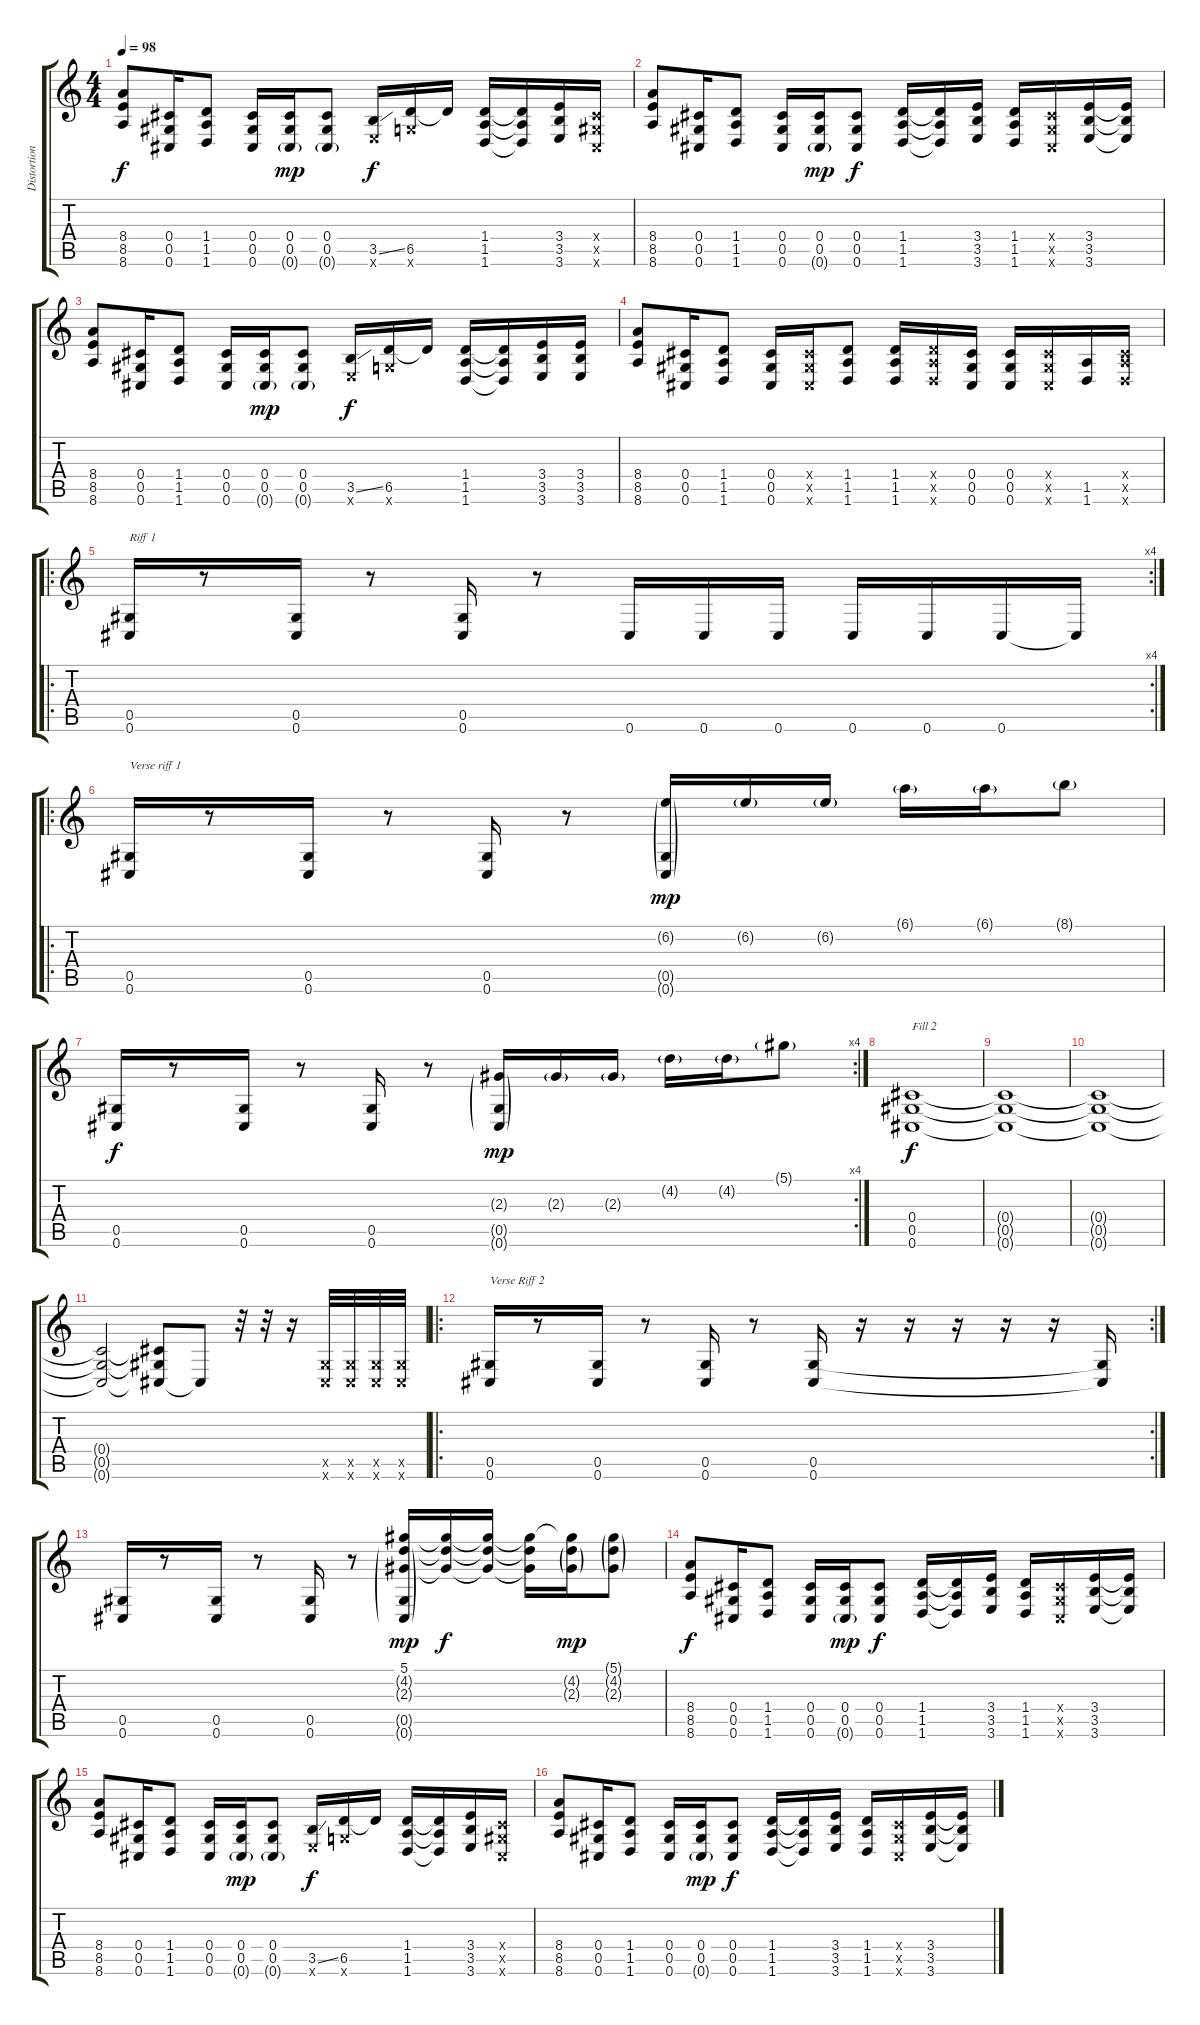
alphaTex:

\track ("Distortion" "Distortion") {instrument distortionguitar}
\staff {score tabs}
\tuning (Eb4 Bb3 Gb3 Db3 Ab2 Db2) {hide}
\ts (4 4)
\tempo 98
\clef g2
\ks c
(8.4 8.5 8.6).8{dy f} (0.4 0.5 0.6).16 (1.4 1.5 1.6).8 (0.4 0.5 0.6).16 (0.4 0.5 0.6{g}).16{dy mp} (0.4 0.5 0.6{g}).8 (3.5{ss} 3.6{x}).16{dy f} (6.5 6.6{x}).16 6.5{t}.16 (1.4 1.5 1.6).16 (1.4{t} 1.5{t} 1.6{t}).16 (3.4 3.5 3.6).16 (0.4{x} 0.5{x} 0.6{x}).16 |
(8.4 8.5 8.6).8 (0.4 0.5 0.6).16 (1.4 1.5 1.6).8 (0.4 0.5 0.6).16 (0.4 0.5 0.6{g}).16{dy mp} (0.4 0.5 0.6).8{dy f} (1.4 1.5 1.6).16 (1.4{t} 1.5{t} 1.6{t}).16 (3.4 3.5 3.6).16 (1.4 1.5 1.6).16 (0.4{x} 0.5{x} 0.6{x}).16 (3.4 3.5 3.6).16 (3.4{t} 3.5{t} 3.6{t}).16 |
(8.4 8.5 8.6).8 (0.4 0.5 0.6).16 (1.4 1.5 1.6).8 (0.4 0.5 0.6).16 (0.4 0.5 0.6{g}).16{dy mp} (0.4 0.5 0.6{g}).8 (3.5{ss} 3.6{x}).16{dy f} (6.5 6.6{x}).16 6.5{t}.16 (1.4 1.5 1.6).16 (1.4{t} 1.5{t} 1.6{t}).16 (3.4 3.5 3.6).16 (3.4 3.5 3.6).16 |
(8.4 8.5 8.6).8 (0.4 0.5 0.6).16 (1.4 1.5 1.6).8 (0.4 0.5 0.6).16 (0.4{x} 0.5{x} 0.6{x}).16 (1.4 1.5 1.6).8 (1.4 1.5 1.6).16 (1.4{x} 1.5{x} 1.6{x}).16 (0.4 0.5 0.6).16 (0.4 0.5 0.6).16 (0.4{x} 0.5{x} 0.6{x}).16 (1.5 1.6).16 (0.4{x} 1.5{x} 1.6{x}).16 |
\ro
\rc 4
(0.5 0.6).16{txt "Riff 1"} r.8 (0.5 0.6).16 r.8 (0.5 0.6).16 r.8 0.6.16 0.6.16 0.6.16 0.6.16 0.6.16 0.6.16 0.6{t}.16 |
\ro
(0.5 0.6).16{txt "Verse riff 1"} r.8 (0.5 0.6).16 r.8 (0.5 0.6).16 r.8 (6.2{g} 0.5{g} 0.6{g}).16{dy mp} 6.2{g}.16 6.2{g}.16 6.1{g}.16 6.1{g}.16 8.1{g}.8 |
\rc 4
(0.5 0.6).16{dy f} r.8 (0.5 0.6).16 r.8 (0.5 0.6).16 r.8 (2.3{g} 0.5{g} 0.6{g}).16{dy mp} 2.3{g}.16 2.3{g}.16 4.2{g}.16 4.2{g}.16 5.1{g}.8 |
(0.4 0.5 0.6).1{txt "Fill 2" dy f} |
(0.4{t} 0.5{t} 0.6{t}).1 |
(0.4{t} 0.5{t} 0.6{t}).1 |
(0.4{t} 0.5{t} 0.6{t}).2 (0.4{t} 0.5{t} 0.6{t}).8 0.6{t}.8 r.32 r.32 r.16 (0.5{x} 0.6{x}).32 (0.5{x} 0.6{x}).32 (0.5{x} 0.6{x}).32 (0.5{x} 0.6{x}).32 |
\ro
\rc 2
(0.5 0.6).16{txt "Verse Riff 2"} r.8 (0.5 0.6).16 r.8 (0.5 0.6).16 r.8 (0.5 0.6).16 r.16 r.16 r.16 r.16 r.16 (0.5{t} 0.6{t}).16 |
(0.5 0.6).16 r.8 (0.5 0.6).16 r.8 (0.5 0.6).16 r.8 (5.1 4.2{g} 2.3{g} 0.5{g} 0.6{g}).16{dy mp} (5.1{t} 4.2{t} 2.3{t}).16{dy f} (5.1{t} 4.2{t} 2.3{t}).16 (5.1{t} 4.2{t} 2.3{t}).16 (5.1{t} 4.2{g} 2.3{g}).16{dy mp} (5.1{g} 4.2{g} 2.3{g}).8 |
(8.4 8.5 8.6).8{dy f} (0.4 0.5 0.6).16 (1.4 1.5 1.6).8 (0.4 0.5 0.6).16 (0.4 0.5 0.6{g}).16{dy mp} (0.4 0.5 0.6).8{dy f} (1.4 1.5 1.6).16 (1.4{t} 1.5{t} 1.6{t}).16 (3.4 3.5 3.6).16 (1.4 1.5 1.6).16 (0.4{x} 0.5{x} 0.6{x}).16 (3.4 3.5 3.6).16 (3.4{t} 3.5{t} 3.6{t}).16 |
(8.4 8.5 8.6).8 (0.4 0.5 0.6).16 (1.4 1.5 1.6).8 (0.4 0.5 0.6).16 (0.4 0.5 0.6{g}).16{dy mp} (0.4 0.5 0.6{g}).8 (3.5{ss} 3.6{x}).16{dy f} (6.5 6.6{x}).16 6.5{t}.16 (1.4 1.5 1.6).16 (1.4{t} 1.5{t} 1.6{t}).16 (3.4 3.5 3.6).16 (0.4{x} 0.5{x} 0.6{x}).16 |
(8.4 8.5 8.6).8 (0.4 0.5 0.6).16 (1.4 1.5 1.6).8 (0.4 0.5 0.6).16 (0.4 0.5 0.6{g}).16{dy mp} (0.4 0.5 0.6).8{dy f} (1.4 1.5 1.6).16 (1.4{t} 1.5{t} 1.6{t}).16 (3.4 3.5 3.6).16 (1.4 1.5 1.6).16 (0.4{x} 0.5{x} 0.6{x}).16 (3.4 3.5 3.6).16 (3.4{t} 3.5{t} 3.6{t}).16
